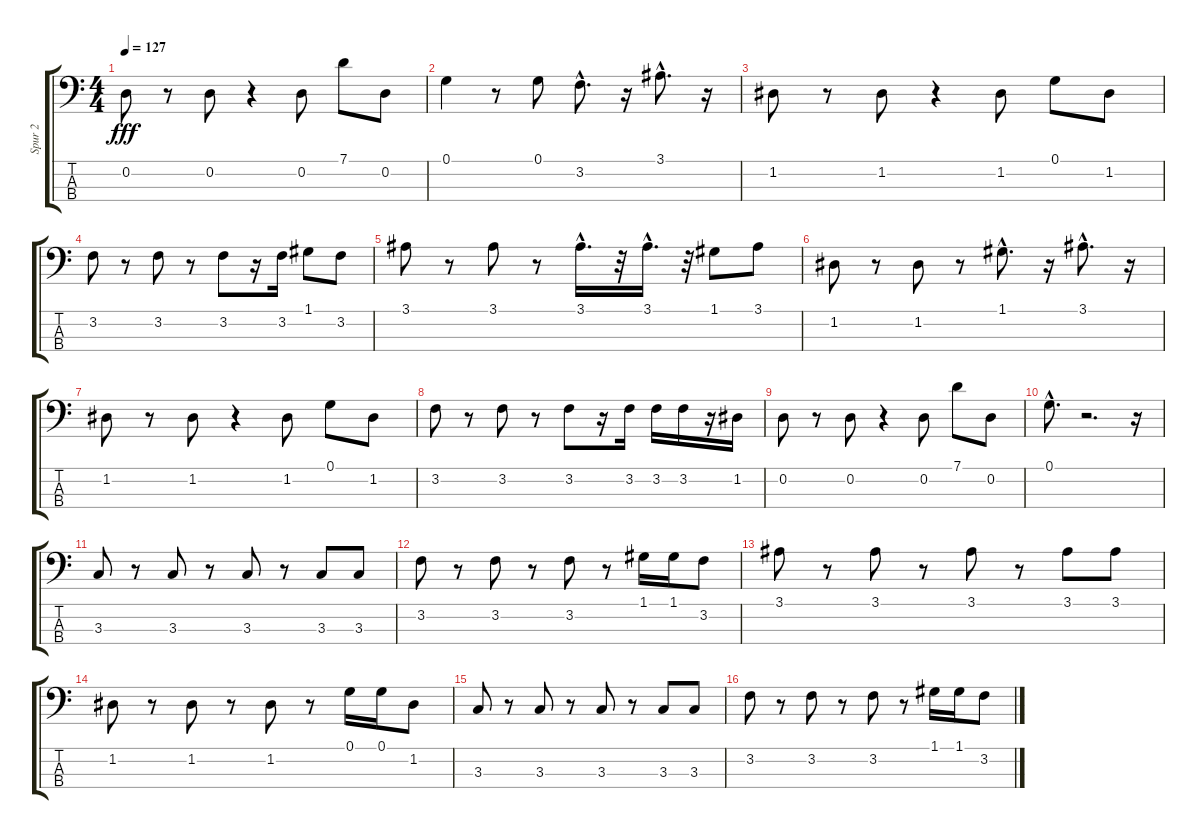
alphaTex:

\track ("Spur 2" "Spur 2") {instrument acousticbass}
\staff {score tabs}
\tuning (G2 D2 A1 E1) {hide}
\ts (4 4)
\tempo 127
\clef f4
\ks c
0.2.8{dy fff} r.8 0.2.8 r.4 0.2.8 7.1.8 0.2.8 |
0.1.4 r.8 0.1.8 3.2{hac}.8{d} r.16 3.1{hac}.8{d} r.16 |
1.2.8 r.8 1.2.8 r.4 1.2.8 0.1.8 1.2.8 |
3.2.8 r.8 3.2.8 r.8 3.2.8 r.16 3.2.16 1.1.8 3.2.8 |
3.1.8 r.8 3.1.8 r.8 3.1{hac}.16{d} r.32 3.1{hac}.16{d} r.32 1.1.8 3.1.8 |
1.2.8 r.8 1.2.8 r.8 1.1{hac}.8{d} r.16 3.1{hac}.8{d} r.16 |
1.2.8 r.8 1.2.8 r.4 1.2.8 0.1.8 1.2.8 |
3.2.8 r.8 3.2.8 r.8 3.2.8 r.16 3.2.16 3.2.16 3.2.16 r.16 1.2.16 |
0.2.8 r.8 0.2.8 r.4 0.2.8 7.1.8 0.2.8 |
0.1{hac}.8{d} r.2{d} r.16 |
3.3.8 r.8 3.3.8 r.8 3.3.8 r.8 3.3.8 3.3.8 |
3.2.8 r.8 3.2.8 r.8 3.2.8 r.8 1.1.16 1.1.16 3.2.8 |
3.1.8 r.8 3.1.8 r.8 3.1.8 r.8 3.1.8 3.1.8 |
1.2.8 r.8 1.2.8 r.8 1.2.8 r.8 0.1.16 0.1.16 1.2.8 |
3.3.8 r.8 3.3.8 r.8 3.3.8 r.8 3.3.8 3.3.8 |
3.2.8 r.8 3.2.8 r.8 3.2.8 r.8 1.1.16 1.1.16 3.2.8
